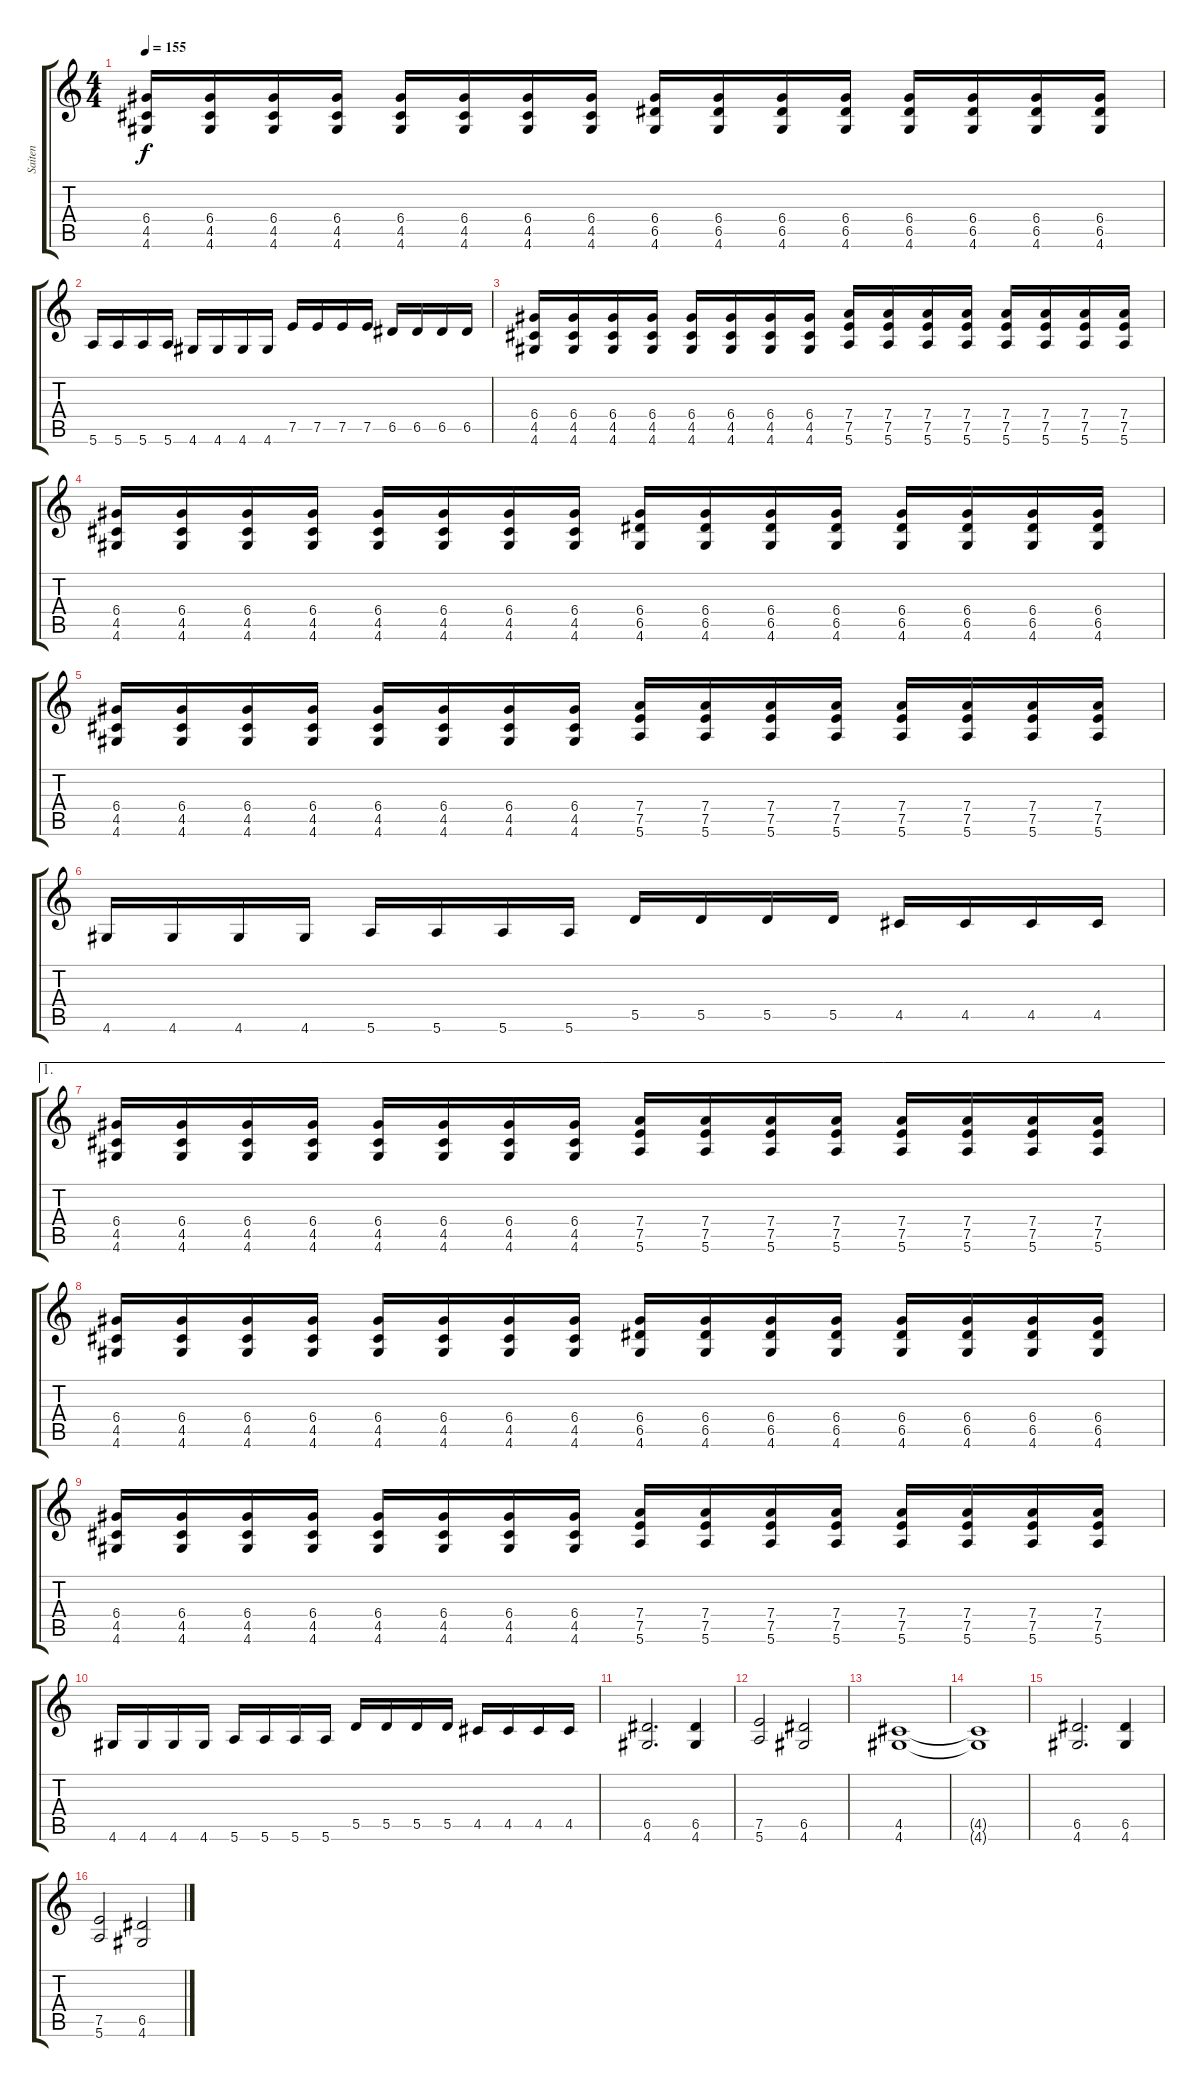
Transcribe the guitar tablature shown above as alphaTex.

\track ("Saiten" "Saiten") {instrument distortionguitar}
\staff {score tabs}
\tuning (E4 B3 G3 D3 A2 E2) {hide}
\ts (4 4)
\tempo 155
\clef g2
\ks c
(6.4 4.5 4.6).16{dy f} (6.4 4.5 4.6).16 (6.4 4.5 4.6).16 (6.4 4.5 4.6).16 (6.4 4.5 4.6).16 (6.4 4.5 4.6).16 (6.4 4.5 4.6).16 (6.4 4.5 4.6).16 (6.4 6.5 4.6).16 (6.4 6.5 4.6).16 (6.4 6.5 4.6).16 (6.4 6.5 4.6).16 (6.4 6.5 4.6).16 (6.4 6.5 4.6).16 (6.4 6.5 4.6).16 (6.4 6.5 4.6).16 |
5.6.16 5.6.16 5.6.16 5.6.16 4.6.16 4.6.16 4.6.16 4.6.16 7.5.16 7.5.16 7.5.16 7.5.16 6.5.16 6.5.16 6.5.16 6.5.16 |
(6.4 4.5 4.6).16 (6.4 4.5 4.6).16 (6.4 4.5 4.6).16 (6.4 4.5 4.6).16 (6.4 4.5 4.6).16 (6.4 4.5 4.6).16 (6.4 4.5 4.6).16 (6.4 4.5 4.6).16 (7.4 7.5 5.6).16 (7.4 7.5 5.6).16 (7.4 7.5 5.6).16 (7.4 7.5 5.6).16 (7.4 7.5 5.6).16 (7.4 7.5 5.6).16 (7.4 7.5 5.6).16 (7.4 7.5 5.6).16 |
(6.4 4.5 4.6).16 (6.4 4.5 4.6).16 (6.4 4.5 4.6).16 (6.4 4.5 4.6).16 (6.4 4.5 4.6).16 (6.4 4.5 4.6).16 (6.4 4.5 4.6).16 (6.4 4.5 4.6).16 (6.4 6.5 4.6).16 (6.4 6.5 4.6).16 (6.4 6.5 4.6).16 (6.4 6.5 4.6).16 (6.4 6.5 4.6).16 (6.4 6.5 4.6).16 (6.4 6.5 4.6).16 (6.4 6.5 4.6).16 |
(6.4 4.5 4.6).16 (6.4 4.5 4.6).16 (6.4 4.5 4.6).16 (6.4 4.5 4.6).16 (6.4 4.5 4.6).16 (6.4 4.5 4.6).16 (6.4 4.5 4.6).16 (6.4 4.5 4.6).16 (7.4 7.5 5.6).16 (7.4 7.5 5.6).16 (7.4 7.5 5.6).16 (7.4 7.5 5.6).16 (7.4 7.5 5.6).16 (7.4 7.5 5.6).16 (7.4 7.5 5.6).16 (7.4 7.5 5.6).16 |
4.6.16 4.6.16 4.6.16 4.6.16 5.6.16 5.6.16 5.6.16 5.6.16 5.5.16 5.5.16 5.5.16 5.5.16 4.5.16 4.5.16 4.5.16 4.5.16 |
\ae 1
(6.4 4.5 4.6).16 (6.4 4.5 4.6).16 (6.4 4.5 4.6).16 (6.4 4.5 4.6).16 (6.4 4.5 4.6).16 (6.4 4.5 4.6).16 (6.4 4.5 4.6).16 (6.4 4.5 4.6).16 (7.4 7.5 5.6).16 (7.4 7.5 5.6).16 (7.4 7.5 5.6).16 (7.4 7.5 5.6).16 (7.4 7.5 5.6).16 (7.4 7.5 5.6).16 (7.4 7.5 5.6).16 (7.4 7.5 5.6).16 |
(6.4 4.5 4.6).16 (6.4 4.5 4.6).16 (6.4 4.5 4.6).16 (6.4 4.5 4.6).16 (6.4 4.5 4.6).16 (6.4 4.5 4.6).16 (6.4 4.5 4.6).16 (6.4 4.5 4.6).16 (6.4 6.5 4.6).16 (6.4 6.5 4.6).16 (6.4 6.5 4.6).16 (6.4 6.5 4.6).16 (6.4 6.5 4.6).16 (6.4 6.5 4.6).16 (6.4 6.5 4.6).16 (6.4 6.5 4.6).16 |
(6.4 4.5 4.6).16 (6.4 4.5 4.6).16 (6.4 4.5 4.6).16 (6.4 4.5 4.6).16 (6.4 4.5 4.6).16 (6.4 4.5 4.6).16 (6.4 4.5 4.6).16 (6.4 4.5 4.6).16 (7.4 7.5 5.6).16 (7.4 7.5 5.6).16 (7.4 7.5 5.6).16 (7.4 7.5 5.6).16 (7.4 7.5 5.6).16 (7.4 7.5 5.6).16 (7.4 7.5 5.6).16 (7.4 7.5 5.6).16 |
4.6.16 4.6.16 4.6.16 4.6.16 5.6.16 5.6.16 5.6.16 5.6.16 5.5.16 5.5.16 5.5.16 5.5.16 4.5.16 4.5.16 4.5.16 4.5.16 |
(6.5 4.6).2{d} (6.5 4.6).4 |
(7.5 5.6).2 (6.5 4.6).2 |
(4.5 4.6).1 |
(4.5{t} 4.6{t}).1 |
(6.5 4.6).2{d} (6.5 4.6).4 |
(7.5 5.6).2 (6.5 4.6).2
